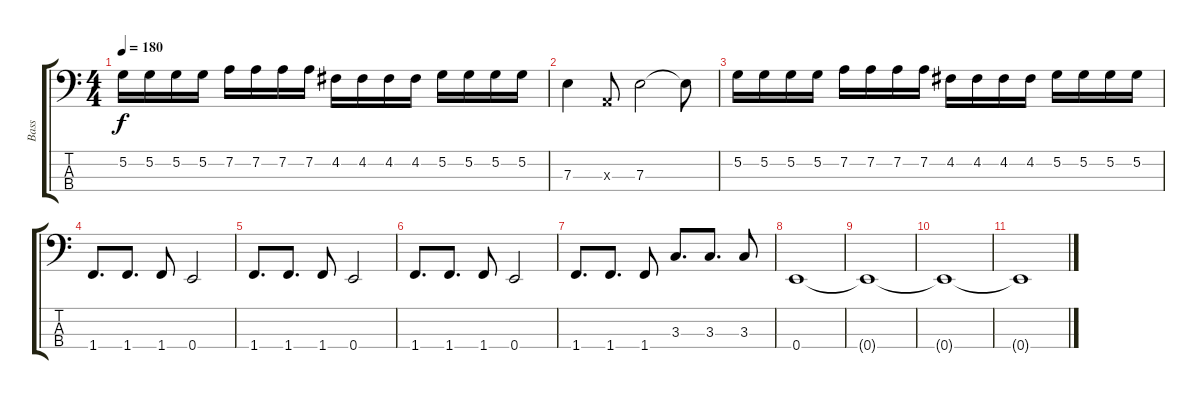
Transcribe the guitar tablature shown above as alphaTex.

\track ("Bass" "Bass") {instrument electricbasspick}
\staff {score tabs}
\tuning (G2 D2 A1 E1) {hide}
\ts (4 4)
\tempo 180
\clef f4
\ks c
5.2.16{dy f} 5.2.16 5.2.16 5.2.16 7.2.16 7.2.16 7.2.16 7.2.16 4.2.16 4.2.16 4.2.16 4.2.16 5.2.16 5.2.16 5.2.16 5.2.16 |
7.3.4 0.3{x}.8 7.3.2 7.3{t}.8 |
5.2.16 5.2.16 5.2.16 5.2.16 7.2.16 7.2.16 7.2.16 7.2.16 4.2.16 4.2.16 4.2.16 4.2.16 5.2.16 5.2.16 5.2.16 5.2.16 |
1.4.8{d} 1.4.8{d} 1.4.8 0.4.2 |
1.4.8{d} 1.4.8{d} 1.4.8 0.4.2 |
1.4.8{d} 1.4.8{d} 1.4.8 0.4.2 |
1.4.8{d} 1.4.8{d} 1.4.8 3.3.8{d} 3.3.8{d} 3.3.8 |
0.4.1 |
0.4{t}.1 |
0.4{t}.1 |
0.4{t}.1
